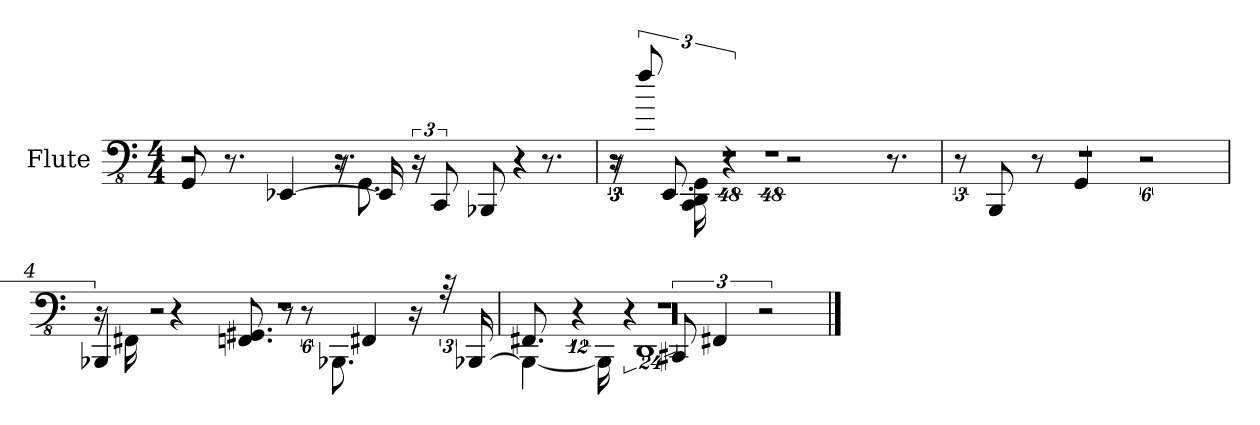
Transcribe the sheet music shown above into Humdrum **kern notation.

**kern
*part1
*staff1
*I"Flute
*I'Fl
*clefFv4
*M4/4
*MM120
=1
*^
*	*^
8GGG	2r	2r
8.r	.	.
[4EEE-X	.	.
.	16r	8.r
16EEE-]	8.GGG	.
24r	.	.
12CCC	.	.
.	.	8BBBB-X
4r	4r	.
.	.	8.r
=2	=2	=2
16r	12r	12r
12f	.	.
.	16DDD 16GGG 16CCC	8.EEE
6r	48%41r	.
.	.	48%35r
2r	.	.
8.r	.	.
=3	=3	=3
12r	1r	1r
8BBBB	.	.
8r	.	.
4GGG	.	.
12%5r	.	.
=4	=4	=4
6BBBB-X	16r	1r
.	16FFF#X	.
.	2r	.
9...r	.	.
8.FFF 8.GGG#X	.	.
48%5r	.	.
.	8r	.
4FFF#X	.	.
.	8.BBBB-X	.
48r	.	.
[16BBBB-X	16r	.
=5	=5	=5
8.FFF#X	4BBBB-_	1r
48%11r	.	.
.	16BBBB-]	.
.	48%13r	.
12CCC#X	.	.
6FFF#X	.	.
.	12DDD	.
3r	3r	.
*v	*v	*v
==
*-
